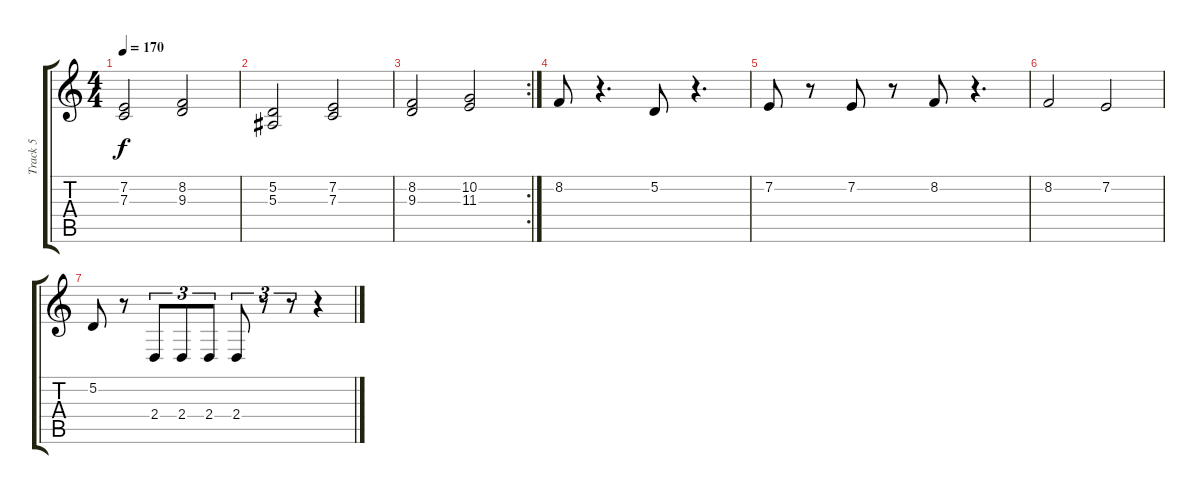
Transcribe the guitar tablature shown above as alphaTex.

\track ("Track 5" "Track 5") {instrument stringensemble1}
\staff {score tabs}
\tuning (D4 A3 F3 C3 G2 D2) {hide}
\ts (4 4)
\tempo 170
\clef g2
\ks c
(7.2 7.3).2{dy f} (8.2 9.3).2 |
(5.2 5.3).2 (7.2 7.3).2 |
\rc 2
(8.2 9.3).2 (10.2 11.3).2 |
8.2.8 r.4{d} 5.2.8 r.4{d} |
7.2.8 r.8 7.2.8 r.8 8.2.8 r.4{d} |
8.2.2 7.2.2 |
5.2.8 r.8 2.4.8{tu (3 2)} 2.4.8{tu (3 2)} 2.4.8{tu (3 2)} 2.4.8{tu (3 2)} r.8{tu (3 2)} r.8{tu (3 2)} r.4
